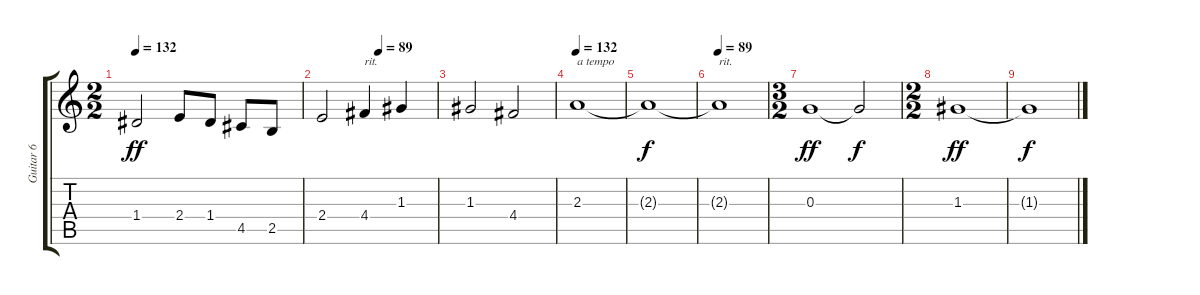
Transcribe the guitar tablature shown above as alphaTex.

\track ("Guitar 6" "Guitar 6") {instrument distortionguitar}
\staff {score tabs}
\tuning (E4 B3 G3 D3 A2 E2) {hide}
\ts (2 2)
\tempo 132
\clef g2
\ks c
1.4.2{dy ff} 2.4.8 1.4.8 4.5.8 2.5.8 |
\tempo (89 0.5)
2.4.2 4.4.4{txt "rit."} 1.3.4 |
1.3.2 4.4.2 |
\tempo 132
2.3.1{txt "a tempo"} |
2.3{t}.1{dy f} |
\tempo 89
2.3{t}.1{txt "rit."} |
\ts (3 2)
0.3.1{dy ff} 0.3{t}.2{dy f} |
\ts (2 2)
1.3.1{dy ff} |
1.3{t}.1{dy f}
